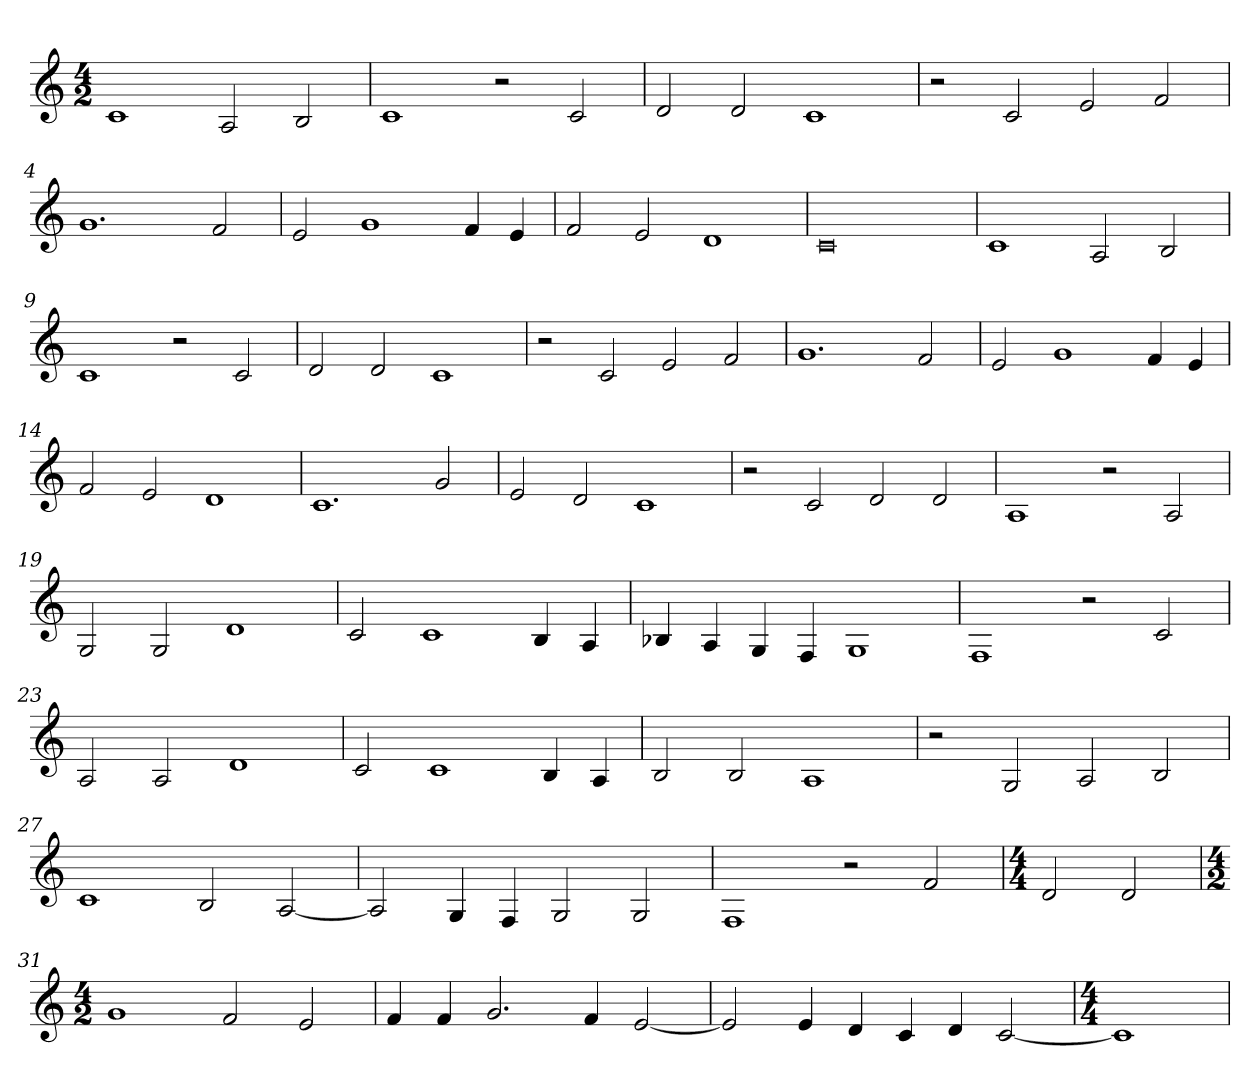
**kern
*part1
*staff1
*clefG2
*k[]
*C:
*M4/2
=
1c
2A
2B
=1
1c
2r
2c
=2
2d
2d
1c
=3
2r
2c
2e
2f
=4
1.g
2f
=5
2e
1g
4f
4e
=6
2f
2e
1d
=7
0c
=8
1c
2A
2B
=9
1c
2r
2c
=10
2d
2d
1c
=11
2r
2c
2e
2f
=12
1.g
2f
=13
2e
1g
4f
4e
=14
2f
2e
1d
=15
1.c
2g
=16
2e
2d
1c
=17
2r
2c
2d
2d
=18
1A
2r
2A
=19
2G
2G
1d
=20
2c
1c
4B
4A
=21
4B-X
4A
4G
4F
1G
=22
1F
2r
2c
=23
2A
2A
1d
=24
2c
1c
4B
4A
=25
2B
2B
1A
=26
2r
2G
2A
2B
=27
1c
2B
[2A
=28
2A]
4G
4F
2G
2G
=29
1F
2r
2f
=30
*M4/4
2d
2d
=31
*M4/2
1g
2f
2e
=32
4f
4f
2.g
4f
[2e
=33
2e]
4e
4d
4c
4d
[2c
=34
*M4/4
1c]
=
*-
